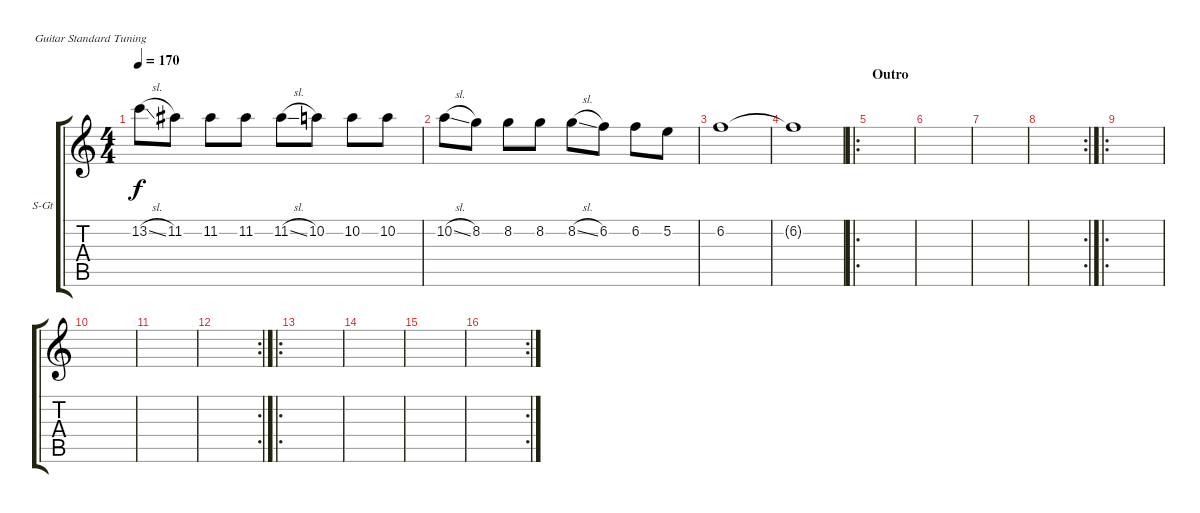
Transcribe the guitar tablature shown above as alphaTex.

\defaultSystemsLayout 4
\bracketExtendMode groupsimilarinstruments
\firstSystemTrackNameOrientation horizontal
\otherSystemsTrackNameOrientation horizontal
\track ("Steel Guitar" "S-Gt") {instrument acousticguitarsteel}
\staff {score tabs}
\tuning (E4 B3 G3 D3 A2 E2)
\ts (4 4)
\tempo 170
\clef g2
\ks c
13.2{sl}.8{dy f} 11.2.8 11.2.8 11.2.8 11.2{sl}.8 10.2.8 10.2.8 10.2.8 |
10.2{sl}.8 8.2.8 8.2.8 8.2.8 8.2{sl}.8 6.2.8 6.2.8 5.2.8 |
6.2.1 |
6.2{t}.1 |
\ro
\section ("" "Outro")
|
|
|
\rc 2
|
\ro
|
|
|
\rc 2
|
\ro
|
|
|
\rc 2
